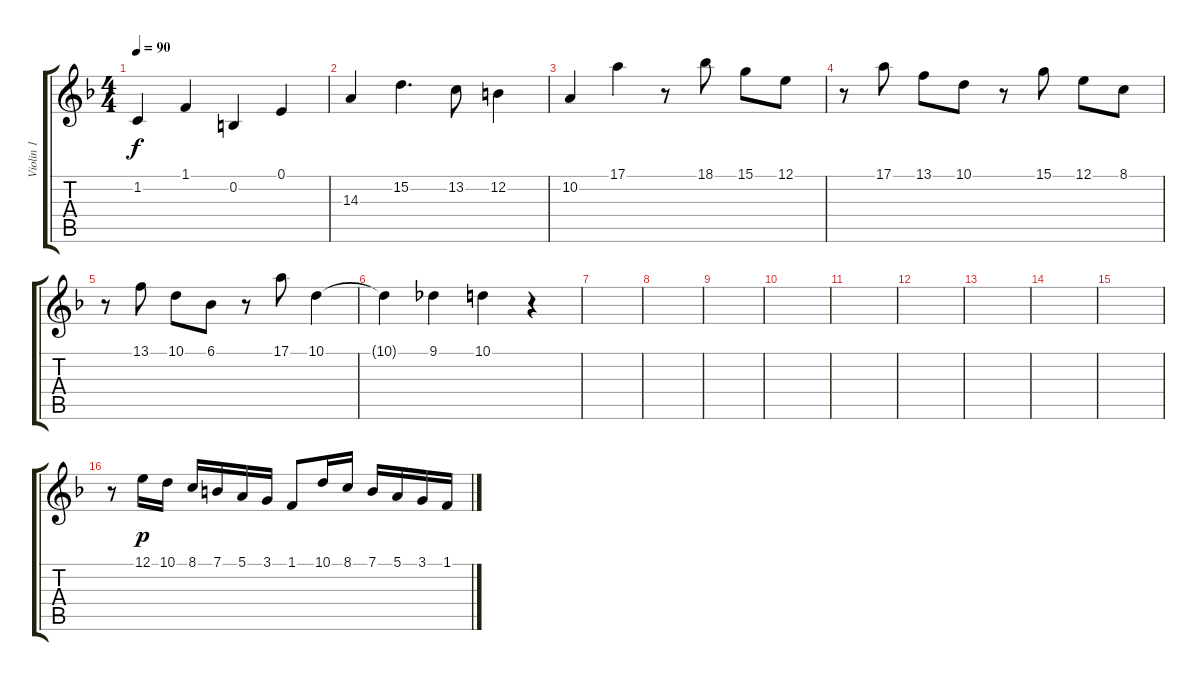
\track ("Violin 1" "Violin 1") {instrument violin}
\staff {score tabs}
\tuning (E4 B3 G3 D3 A2 E2) {hide}
\ts (4 4)
\tempo 90
\clef g2
\ks f
1.2.4{dy f} 1.1.4 0.2.4 0.1.4 |
14.3.4 15.2.4{d} 13.2.8 12.2.4 |
10.2.4 17.1.4 r.8 18.1.8 15.1.8 12.1.8 |
r.8 17.1.8 13.1.8 10.1.8 r.8 15.1.8 12.1.8 8.1.8 |
r.8 13.1.8 10.1.8 6.1.8 r.8 17.1.8 10.1.4 |
10.1{t}.4 9.1.4 10.1.4 r.4 |
|
|
|
|
|
|
|
|
|
r.8 12.1.16{dy p} 10.1.16 8.1.16 7.1.16 5.1.16 3.1.16 1.1.8 10.1.16 8.1.16 7.1.16 5.1.16 3.1.16 1.1.16
